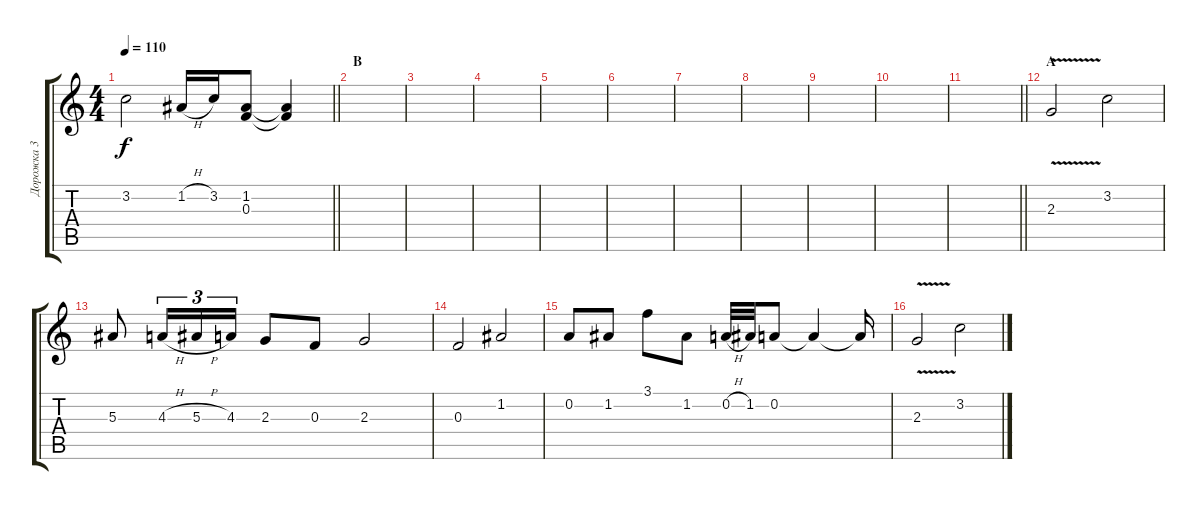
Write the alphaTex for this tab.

\track ("Дорожка 3" "Дорожка 3") {instrument acousticguitarsteel}
\staff {score tabs}
\tuning (D4 A3 F3 C3 G2 D2) {hide}
\ts (4 4)
\tempo 110
\clef g2
\barLineRight lightlight
\ks c
3.2.2{dy f} 1.2{h}.16 3.2.16 (1.2 0.3).8 (1.2{t} 0.3{t}).4 |
\section ("" "В")
|
|
|
|
|
|
|
|
|
\barLineRight lightlight
|
\section ("" "А")
2.3{v}.2 3.2.2 |
5.3.8 4.3{h}.16{tu (3 2)} 5.3{h}.16{tu (3 2)} 4.3.16{tu (3 2)} 2.3.8 0.3.8 2.3.2 |
0.3.2 1.2.2 |
0.2.8 1.2.8 3.1.8 1.2.8 0.2{h}.32 1.2.32 0.2.8 0.2{t}.4 0.2{t}.16 |
2.3{v}.2 3.2.2
